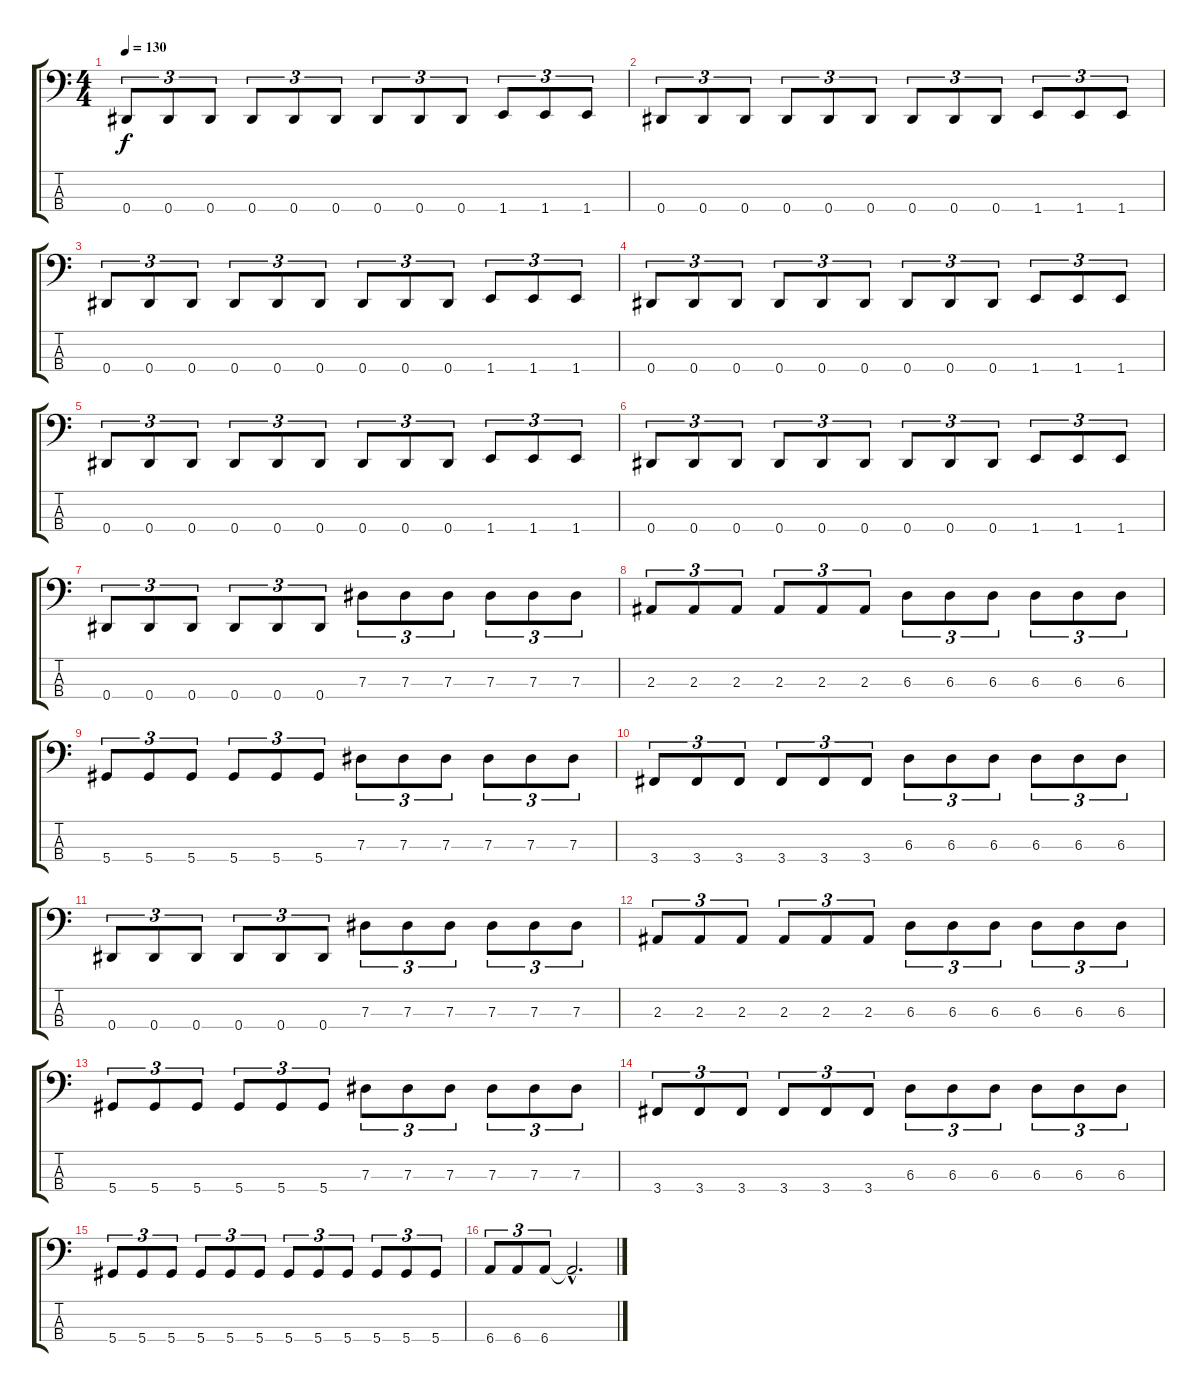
\track "" {instrument electricbasspick}
\staff {score tabs}
\tuning (Gb2 Db2 Ab1 Eb1) {hide}
\ts (4 4)
\tempo 130
\clef f4
\ks c
0.4.8{tu (3 2) dy f} 0.4.8{tu (3 2)} 0.4.8{tu (3 2)} 0.4.8{tu (3 2)} 0.4.8{tu (3 2)} 0.4.8{tu (3 2)} 0.4.8{tu (3 2)} 0.4.8{tu (3 2)} 0.4.8{tu (3 2)} 1.4.8{tu (3 2)} 1.4.8{tu (3 2)} 1.4.8{tu (3 2)} |
0.4.8{tu (3 2)} 0.4.8{tu (3 2)} 0.4.8{tu (3 2)} 0.4.8{tu (3 2)} 0.4.8{tu (3 2)} 0.4.8{tu (3 2)} 0.4.8{tu (3 2)} 0.4.8{tu (3 2)} 0.4.8{tu (3 2)} 1.4.8{tu (3 2)} 1.4.8{tu (3 2)} 1.4.8{tu (3 2)} |
0.4.8{tu (3 2)} 0.4.8{tu (3 2)} 0.4.8{tu (3 2)} 0.4.8{tu (3 2)} 0.4.8{tu (3 2)} 0.4.8{tu (3 2)} 0.4.8{tu (3 2)} 0.4.8{tu (3 2)} 0.4.8{tu (3 2)} 1.4.8{tu (3 2)} 1.4.8{tu (3 2)} 1.4.8{tu (3 2)} |
0.4.8{tu (3 2)} 0.4.8{tu (3 2)} 0.4.8{tu (3 2)} 0.4.8{tu (3 2)} 0.4.8{tu (3 2)} 0.4.8{tu (3 2)} 0.4.8{tu (3 2)} 0.4.8{tu (3 2)} 0.4.8{tu (3 2)} 1.4.8{tu (3 2)} 1.4.8{tu (3 2)} 1.4.8{tu (3 2)} |
0.4.8{tu (3 2)} 0.4.8{tu (3 2)} 0.4.8{tu (3 2)} 0.4.8{tu (3 2)} 0.4.8{tu (3 2)} 0.4.8{tu (3 2)} 0.4.8{tu (3 2)} 0.4.8{tu (3 2)} 0.4.8{tu (3 2)} 1.4.8{tu (3 2)} 1.4.8{tu (3 2)} 1.4.8{tu (3 2)} |
0.4.8{tu (3 2)} 0.4.8{tu (3 2)} 0.4.8{tu (3 2)} 0.4.8{tu (3 2)} 0.4.8{tu (3 2)} 0.4.8{tu (3 2)} 0.4.8{tu (3 2)} 0.4.8{tu (3 2)} 0.4.8{tu (3 2)} 1.4.8{tu (3 2)} 1.4.8{tu (3 2)} 1.4.8{tu (3 2)} |
0.4.8{tu (3 2)} 0.4.8{tu (3 2)} 0.4.8{tu (3 2)} 0.4.8{tu (3 2)} 0.4.8{tu (3 2)} 0.4.8{tu (3 2)} 7.3.8{tu (3 2)} 7.3.8{tu (3 2)} 7.3.8{tu (3 2)} 7.3.8{tu (3 2)} 7.3.8{tu (3 2)} 7.3.8{tu (3 2)} |
2.3.8{tu (3 2)} 2.3.8{tu (3 2)} 2.3.8{tu (3 2)} 2.3.8{tu (3 2)} 2.3.8{tu (3 2)} 2.3.8{tu (3 2)} 6.3.8{tu (3 2)} 6.3.8{tu (3 2)} 6.3.8{tu (3 2)} 6.3.8{tu (3 2)} 6.3.8{tu (3 2)} 6.3.8{tu (3 2)} |
5.4.8{tu (3 2)} 5.4.8{tu (3 2)} 5.4.8{tu (3 2)} 5.4.8{tu (3 2)} 5.4.8{tu (3 2)} 5.4.8{tu (3 2)} 7.3.8{tu (3 2)} 7.3.8{tu (3 2)} 7.3.8{tu (3 2)} 7.3.8{tu (3 2)} 7.3.8{tu (3 2)} 7.3.8{tu (3 2)} |
3.4.8{tu (3 2)} 3.4.8{tu (3 2)} 3.4.8{tu (3 2)} 3.4.8{tu (3 2)} 3.4.8{tu (3 2)} 3.4.8{tu (3 2)} 6.3.8{tu (3 2)} 6.3.8{tu (3 2)} 6.3.8{tu (3 2)} 6.3.8{tu (3 2)} 6.3.8{tu (3 2)} 6.3.8{tu (3 2)} |
0.4.8{tu (3 2)} 0.4.8{tu (3 2)} 0.4.8{tu (3 2)} 0.4.8{tu (3 2)} 0.4.8{tu (3 2)} 0.4.8{tu (3 2)} 7.3.8{tu (3 2)} 7.3.8{tu (3 2)} 7.3.8{tu (3 2)} 7.3.8{tu (3 2)} 7.3.8{tu (3 2)} 7.3.8{tu (3 2)} |
2.3.8{tu (3 2)} 2.3.8{tu (3 2)} 2.3.8{tu (3 2)} 2.3.8{tu (3 2)} 2.3.8{tu (3 2)} 2.3.8{tu (3 2)} 6.3.8{tu (3 2)} 6.3.8{tu (3 2)} 6.3.8{tu (3 2)} 6.3.8{tu (3 2)} 6.3.8{tu (3 2)} 6.3.8{tu (3 2)} |
5.4.8{tu (3 2)} 5.4.8{tu (3 2)} 5.4.8{tu (3 2)} 5.4.8{tu (3 2)} 5.4.8{tu (3 2)} 5.4.8{tu (3 2)} 7.3.8{tu (3 2)} 7.3.8{tu (3 2)} 7.3.8{tu (3 2)} 7.3.8{tu (3 2)} 7.3.8{tu (3 2)} 7.3.8{tu (3 2)} |
3.4.8{tu (3 2)} 3.4.8{tu (3 2)} 3.4.8{tu (3 2)} 3.4.8{tu (3 2)} 3.4.8{tu (3 2)} 3.4.8{tu (3 2)} 6.3.8{tu (3 2)} 6.3.8{tu (3 2)} 6.3.8{tu (3 2)} 6.3.8{tu (3 2)} 6.3.8{tu (3 2)} 6.3.8{tu (3 2)} |
5.4.8{tu (3 2)} 5.4.8{tu (3 2)} 5.4.8{tu (3 2)} 5.4.8{tu (3 2)} 5.4.8{tu (3 2)} 5.4.8{tu (3 2)} 5.4.8{tu (3 2)} 5.4.8{tu (3 2)} 5.4.8{tu (3 2)} 5.4.8{tu (3 2)} 5.4.8{tu (3 2)} 5.4.8{tu (3 2)} |
6.4.8{tu (3 2)} 6.4.8{tu (3 2)} 6.4.8{tu (3 2)} 6.4{hac t}.2{d}
